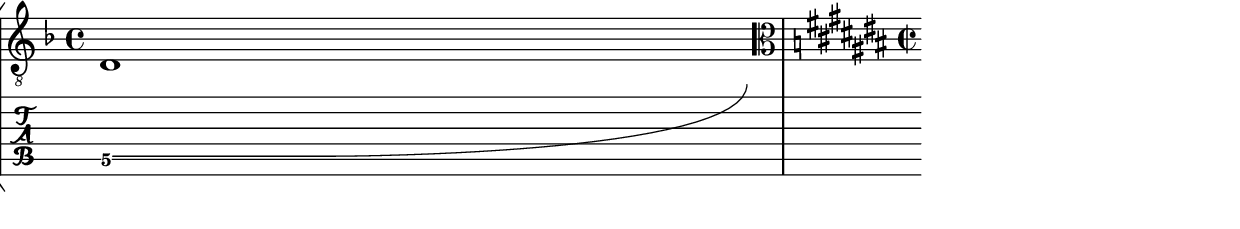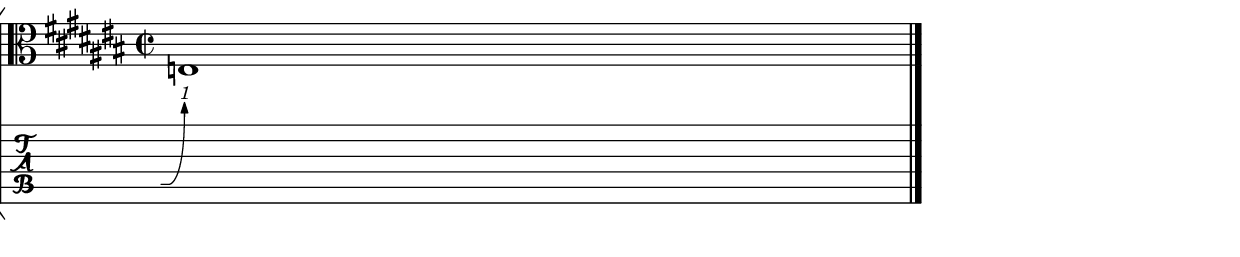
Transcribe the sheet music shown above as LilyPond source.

%% Generated by lilypond-book
%% Options: [exampleindent=10.16\mm,indent=0\mm,line-width=160\mm,paper-height=845.047\pt,paper-width=597.508\pt,papersize='(cons (* 597.508 pt) (* 845.047 pt))]
\include "lilypond-book-preamble.ly"


% ****************************************************************
% Start cut-&-pastable-section
% ****************************************************************

#(ly:set-option 'eps-box-padding 3.000000)



\paper {
  #(set-paper-size '(cons (* 597.508 pt) (* 845.047 pt)))
  indent = 0\mm
  line-width = 160\mm
  % offset the left padding, also add 1mm as lilypond creates cropped
  % images with a little space on the right
  line-width = #(- line-width (* mm  3.000000) (* mm 1))
}

\layout {
  
}




% ****************************************************************
% ly snippet:
% ****************************************************************
\sourcefilename "/lilypond-2.25.16/input/regression/bend-spanner-line-break.ly"
\sourcefileline 0
\version "2.23.0"

\header {
  texidoc = "At a line break the @code{BendSpanner} avoids changed
@code{TimeSignature}, @code{KeySignature}, @code{KeyCancellation} and
@code{Clef} in other staves."
}

line-break-spacing = {
  d1\^ e
}

control = {
  \key f \major
  s1
  \clef "alto" \time 2/2 \key cis \major \break
  s1
  \bar "|."
}


\score {
  \new StaffGroup
    <<
      \new Staff << { \clef "G_8" \line-break-spacing } \control >>
      \new TabVoice \line-break-spacing
  >>
  \layout {
    \context {
      \Voice
      \omit StringNumber
    }
    \context {
      \TabStaff
      minimumFret = #3
      restrainOpenStrings = ##t
    }
  }
}



% ****************************************************************
% end ly snippet
% ****************************************************************
